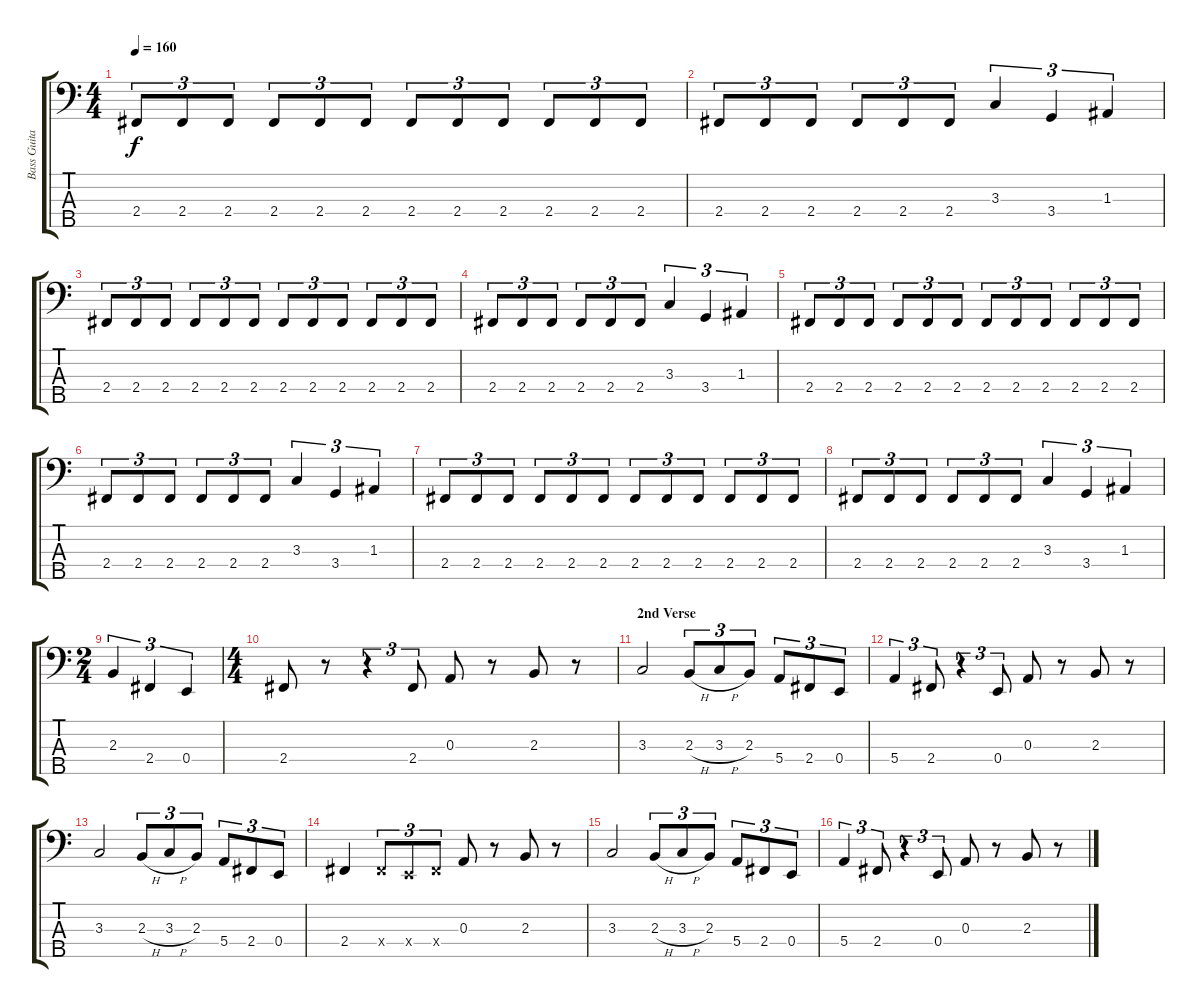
\track ("Bass Guitar (Dave Ellefson)" "Bass Guita") {instrument electricbassfinger}
\staff {score tabs}
\tuning (G2 D2 A1 E1 B0) {hide}
\ts (4 4)
\tempo 160
\clef f4
\ks c
2.4.8{tu (3 2) dy f} 2.4.8{tu (3 2)} 2.4.8{tu (3 2)} 2.4.8{tu (3 2)} 2.4.8{tu (3 2)} 2.4.8{tu (3 2)} 2.4.8{tu (3 2)} 2.4.8{tu (3 2)} 2.4.8{tu (3 2)} 2.4.8{tu (3 2)} 2.4.8{tu (3 2)} 2.4.8{tu (3 2)} |
2.4.8{tu (3 2)} 2.4.8{tu (3 2)} 2.4.8{tu (3 2)} 2.4.8{tu (3 2)} 2.4.8{tu (3 2)} 2.4.8{tu (3 2)} 3.3.4{tu (3 2)} 3.4.4{tu (3 2)} 1.3.4{tu (3 2)} |
2.4.8{tu (3 2)} 2.4.8{tu (3 2)} 2.4.8{tu (3 2)} 2.4.8{tu (3 2)} 2.4.8{tu (3 2)} 2.4.8{tu (3 2)} 2.4.8{tu (3 2)} 2.4.8{tu (3 2)} 2.4.8{tu (3 2)} 2.4.8{tu (3 2)} 2.4.8{tu (3 2)} 2.4.8{tu (3 2)} |
2.4.8{tu (3 2)} 2.4.8{tu (3 2)} 2.4.8{tu (3 2)} 2.4.8{tu (3 2)} 2.4.8{tu (3 2)} 2.4.8{tu (3 2)} 3.3.4{tu (3 2)} 3.4.4{tu (3 2)} 1.3.4{tu (3 2)} |
2.4.8{tu (3 2)} 2.4.8{tu (3 2)} 2.4.8{tu (3 2)} 2.4.8{tu (3 2)} 2.4.8{tu (3 2)} 2.4.8{tu (3 2)} 2.4.8{tu (3 2)} 2.4.8{tu (3 2)} 2.4.8{tu (3 2)} 2.4.8{tu (3 2)} 2.4.8{tu (3 2)} 2.4.8{tu (3 2)} |
2.4.8{tu (3 2)} 2.4.8{tu (3 2)} 2.4.8{tu (3 2)} 2.4.8{tu (3 2)} 2.4.8{tu (3 2)} 2.4.8{tu (3 2)} 3.3.4{tu (3 2)} 3.4.4{tu (3 2)} 1.3.4{tu (3 2)} |
2.4.8{tu (3 2)} 2.4.8{tu (3 2)} 2.4.8{tu (3 2)} 2.4.8{tu (3 2)} 2.4.8{tu (3 2)} 2.4.8{tu (3 2)} 2.4.8{tu (3 2)} 2.4.8{tu (3 2)} 2.4.8{tu (3 2)} 2.4.8{tu (3 2)} 2.4.8{tu (3 2)} 2.4.8{tu (3 2)} |
2.4.8{tu (3 2)} 2.4.8{tu (3 2)} 2.4.8{tu (3 2)} 2.4.8{tu (3 2)} 2.4.8{tu (3 2)} 2.4.8{tu (3 2)} 3.3.4{tu (3 2)} 3.4.4{tu (3 2)} 1.3.4{tu (3 2)} |
\ts (2 4)
2.3.4{tu (3 2)} 2.4.4{tu (3 2)} 0.4.4{tu (3 2)} |
\ts (4 4)
2.4.8 r.8 r.4{tu (3 2)} 2.4.8{tu (3 2)} 0.3.8 r.8 2.3.8 r.8 |
\section ("" "2nd Verse")
3.3.2 2.3{h}.8{tu (3 2)} 3.3{h}.8{tu (3 2)} 2.3.8{tu (3 2)} 5.4.8{tu (3 2)} 2.4.8{tu (3 2)} 0.4.8{tu (3 2)} |
5.4.4{tu (3 2)} 2.4.8{tu (3 2)} r.4{tu (3 2)} 0.4.8{tu (3 2)} 0.3.8 r.8 2.3.8 r.8 |
3.3.2 2.3{h}.8{tu (3 2)} 3.3{h}.8{tu (3 2)} 2.3.8{tu (3 2)} 5.4.8{tu (3 2)} 2.4.8{tu (3 2)} 0.4.8{tu (3 2)} |
2.4.4 2.4{x}.8{tu (3 2)} 0.4{x}.8{tu (3 2)} 2.4{x}.8{tu (3 2)} 0.3.8 r.8 2.3.8 r.8 |
3.3.2 2.3{h}.8{tu (3 2)} 3.3{h}.8{tu (3 2)} 2.3.8{tu (3 2)} 5.4.8{tu (3 2)} 2.4.8{tu (3 2)} 0.4.8{tu (3 2)} |
5.4.4{tu (3 2)} 2.4.8{tu (3 2)} r.4{tu (3 2)} 0.4.8{tu (3 2)} 0.3.8 r.8 2.3.8 r.8
